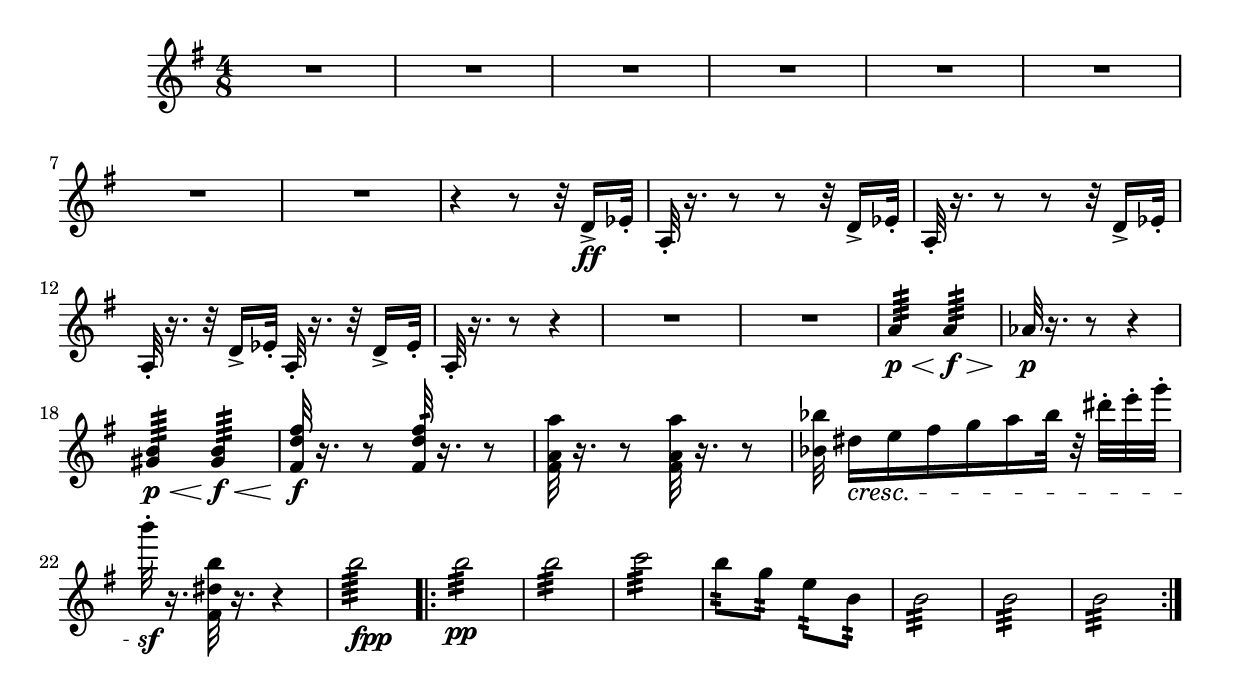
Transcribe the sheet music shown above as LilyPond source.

\score {
\relative c' {

	\time 4/8 \clef treble \key e \minor 
R2*8 | %p184, m9
r4 r8 r32 d16->\ff ees32-. | 
a,32-.  r16. r8 r8 r32 d16-> ees32-. | 
a,32-. r16. r8 r8 r32 d16-> ees32-. | 
a,32-. r16. r32 d16-> ees32-. a,32-. r16. r32 d16-> ees32-. |
a,32-. r16. r8 r4 | 
R2*2 | %p185, m16
a'4:64\p\< a4:64\f\> |
aes32\p r16. r8 r4 | 
<gis b>4:64\p\< <gis b>4:64\f\< | 
\stemUp <fis d' fis>32\f r16. r8 <fis d' fis>32:64 r16. r8 | 
\stemNeutral <fis a a'>32 r16. r8 <fis a a'>32 r16. r8 |
<bes bes'>32 dis16\cresc[e fis g a bes32] r32 dis-. e-. g-. | 
b32-.\sf r16. <fis,, dis' b'>32 r16. r4 | 
b'2:64_\markup {\dynamic fpp}
\repeat volta 2 {
	b2:32\pp | b2:32 | c2:32 | 
	b8:32 g:32 e:32 b:32 | 
	b2:32 | b2:32 | b2:32 | % p186, m31 

}



}
}